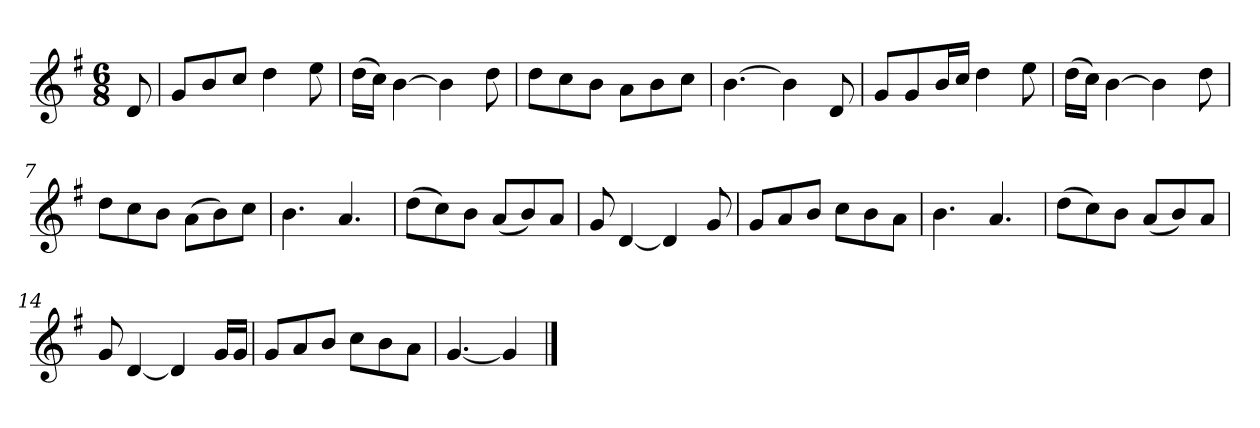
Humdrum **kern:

**kern
*part1
*staff1
*k[f#]
*M6/8
*MM120
=
8d
=1
8gL
8b
8ccJ
4dd
8ee
=2
(16ddLL
16ccJJ)
[4b
4b]
8dd
=3
8ddL
8cc
8bJ
8aL
8b
8ccJ
=4
[4.b
4b]
8d
=5
8gL
8g
16bL
16ccJJ
4dd
8ee
=6
(16ddLL
16ccJJ)
[4b
4b]
8dd
=7
8ddL
8cc
8bJ
(8aL
8b)
8ccJ
=8
4.b
4.a
=9
(8ddL
8cc)
8bJ
(8aL
8b)
8aJ
=10
8g
[4d
4d]
8g
=11
8gL
8a
8bJ
8ccL
8b
8aJ
=12
4.b
4.a
=13
(8ddL
8cc)
8bJ
(8aL
8b)
8aJ
=14
8g
[4d
4d]
16gLL
16gJJ
=15
8gL
8a
8bJ
8ccL
8b
8aJ
=16
[4.g
4g]
==
*-
